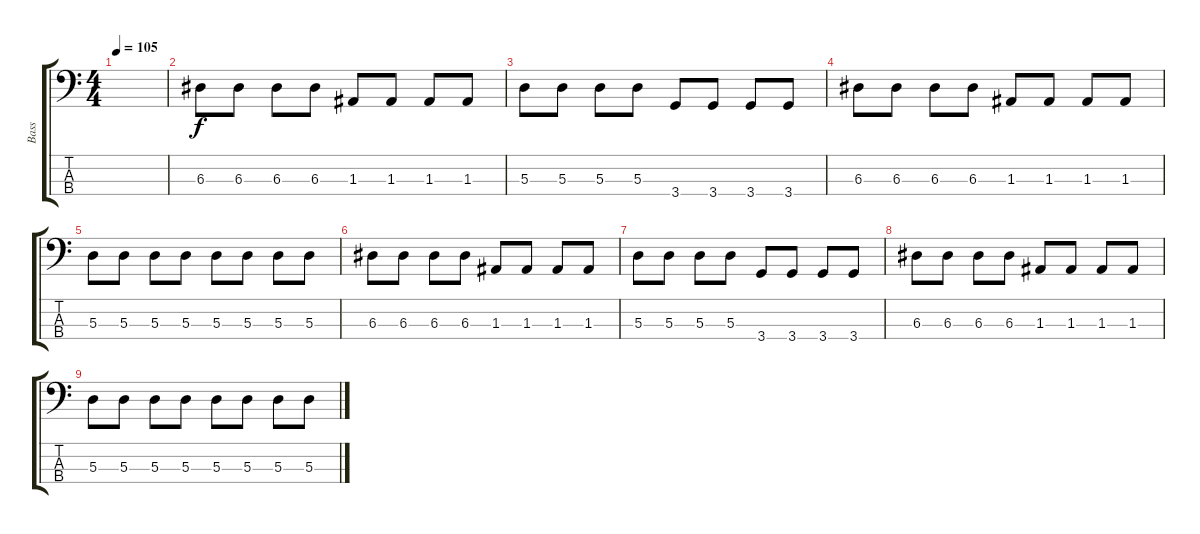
\track ("Bass" "Bass") {instrument electricbassfinger}
\staff {score tabs}
\tuning (G2 D2 A1 E1) {hide}
\ts (4 4)
\tempo 105
\clef f4
\ks c
|
6.3.8 6.3.8 6.3.8 6.3.8 1.3.8 1.3.8 1.3.8 1.3.8 |
5.3.8 5.3.8 5.3.8 5.3.8 3.4.8 3.4.8 3.4.8 3.4.8 |
6.3.8 6.3.8 6.3.8 6.3.8 1.3.8 1.3.8 1.3.8 1.3.8 |
5.3.8 5.3.8 5.3.8 5.3.8 5.3.8 5.3.8 5.3.8 5.3.8 |
6.3.8 6.3.8 6.3.8 6.3.8 1.3.8 1.3.8 1.3.8 1.3.8 |
5.3.8 5.3.8 5.3.8 5.3.8 3.4.8 3.4.8 3.4.8 3.4.8 |
6.3.8 6.3.8 6.3.8 6.3.8 1.3.8 1.3.8 1.3.8 1.3.8 |
5.3.8 5.3.8 5.3.8 5.3.8 5.3.8 5.3.8 5.3.8 5.3.8
